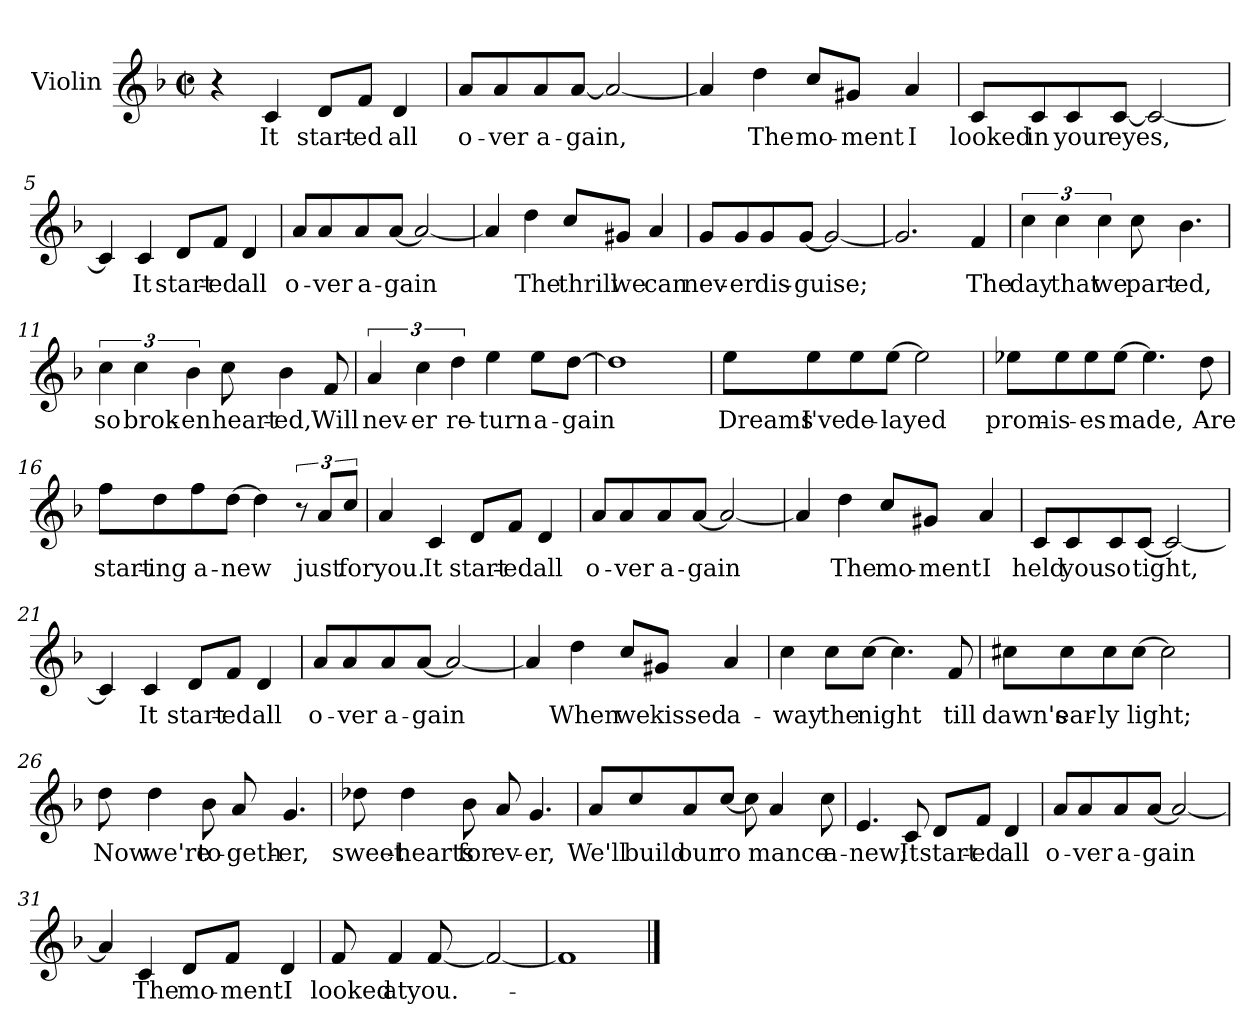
**kern	**text
*part1	*part1
*staff1	*staff1
*I"Violin	*
*I'Vln	*
*clefG2	*
*k[b-]	*
*F:	*
*M2/2	*
*met(c|)	*
=1	=1
4r	.
4c/	It
8d/L	start-
8f/J	-ed
4d/	all
=2	=2
8a/L	o-
8a/	-ver
8a/	a-
[8a/J	-gain,
2a/_	.
=3	=3
4a/]	.
4dd\	The
8cc/L	mo-
8g#X/J	-ment
4a/	I
=4	=4
8c/L	looked
8c/	in
8c/	your
[8c/J	eyes,
2c/_	.
!!LO:LB:g=z
=5	=5
4c/]	.
4c/	It
8d/L	start-
8f/J	-ed
4d/	all
=6	=6
8a/L	o-
8a/	-ver
8a/	a-
[8a/J	-gain
2a/_	.
=7	=7
4a/]	.
4dd\	The
8cc/L	thrill
8g#X/J	we
4a/	can
=8	=8
8g/L	nev-
8g/	-er
8g/	dis-
[8g/J	-guise;
2g/_	.
!!LO:LB:g=z
=9	=9
2.g/]	.
4f/	The
=10	=10
6cc\	day
6cc\	that
6cc\	we
8cc\	part-
4.b-\	-ed,
=11	=11
6cc\	so
6cc\	brok-
6b-\	-en
8cc\	heart-
4b-\	-ed,
8f/	Will
=12	=12
6a/	nev-
6cc\	-er
6dd\	re-
4ee\	-turn
8ee\L	a-
[8dd\J	-gain
!!LO:LB:g=z
=13	=13
1dd]	.
=14	=14
8ee\L	Dreams
8ee\	I've
8ee\	de-
[8ee\J	-layed
2ee\]	.
=15	=15
8ee-X\L	prom-
8ee-\	-is-
8ee-\	-es
[8ee-\J	made,
4.ee-\]	.
8dd\	Are
=16	=16
8ff\L	start-
8dd\	-ing
8ff\	a-
[8dd\J	-new
4dd\]	.
12r	.
12a/L	just
12cc/J	for
!!LO:LB:g=z
=17	=17
4a/	you.
4c/	It
8d/L	start-
8f/J	-ed
4d/	all
=18	=18
8a/L	o-
8a/	-ver
8a/	a-
[8a/J	-gain
2a/_	.
=19	=19
4a/]	.
4dd\	The
8cc/L	mo-
8g#X/J	-ment
4a/	I
=20	=20
8c/L	held
8c/	you
8c/	so
[8c/J	tight,
2c/_	.
!!LO:LB:g=z
=21	=21
4c/]	.
4c/	It
8d/L	start-
8f/J	-ed
4d/	all
=22	=22
8a/L	o-
8a/	-ver
8a/	a-
[8a/J	-gain
2a/_	.
=23	=23
4a/]	.
4dd\	When
8cc/L	we
8g#X/J	kissed
4a/	a-
=24	=24
4cc\	-way
8cc\L	the
[8cc\J	night
4.cc\]	.
8f/	till
=25	=25
8cc#X\L	dawn's
8cc#\	ear-
8cc#\	-ly
[8cc#\J	light;
2cc#\]	.
!!LO:LB:g=z
=26	=26
8dd\	Now
4dd\	we're
8b-\	to-
8a/	-geth-
4.g/	-er,
=27	=27
8dd-X\	sweet-
4dd-\	-hearts
8b-\	for
8a/	ev-
4.g/	-er,
=28	=28
8a/L	We'll
8cc/	build
8a/	our
[8cc/J	ro
8cc\]	.
4a/	mance
8cc\	a-
=29	=29
4.e/	-new;
8c/	It
8d/L	start-
8f/J	-ed
4d/	all
!!LO:LB:g=z
=30	=30
8a/L	o-
8a/	-ver
8a/	a-
[8a/J	-gain
2a/_	.
=31	=31
4a/]	.
4c/	The
8d/L	mo-
8f/J	-ment
4d/	I
=32	=32
8f/	looked
4f/	at
[8f/	you.-
2f/_	.
=33	=33
1f]	.
==	==
*-	*-
